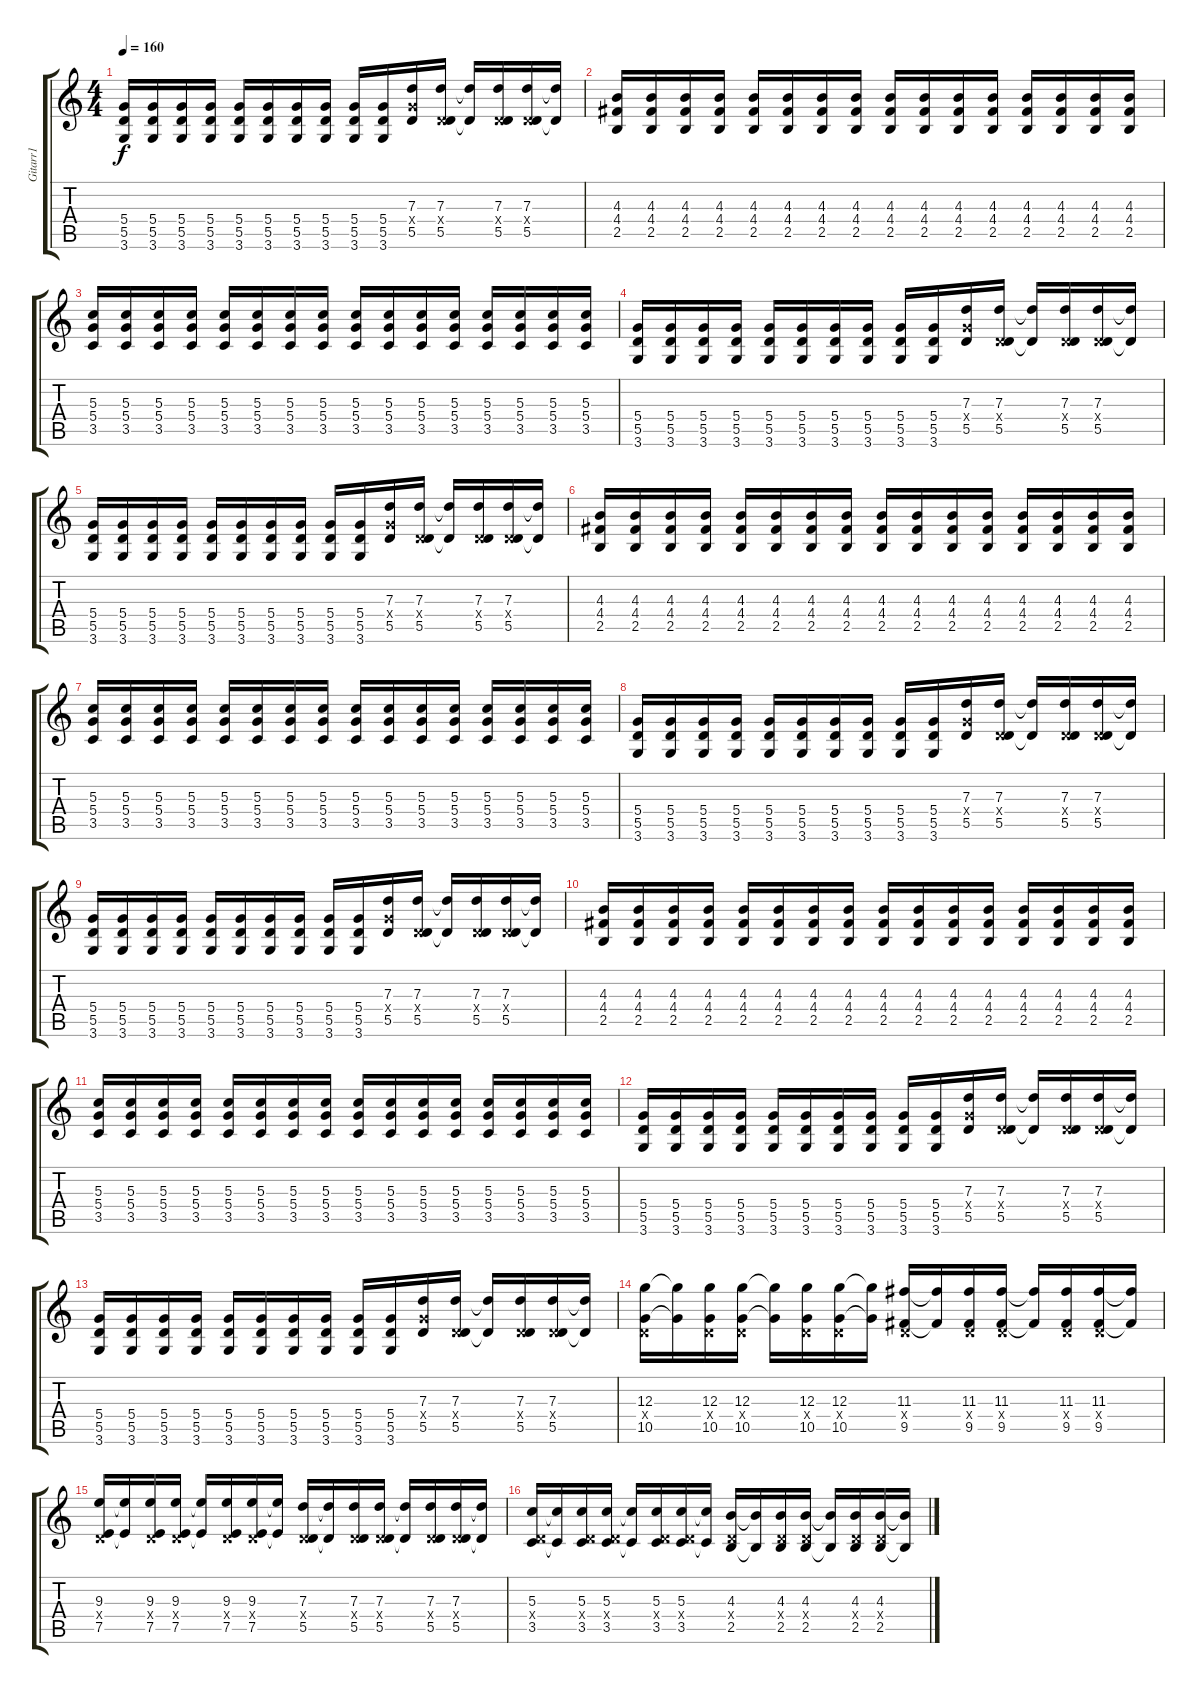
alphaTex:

\track ("Gitarr1" "Gitarr1") {instrument overdrivenguitar}
\staff {score tabs}
\tuning (E4 B3 G3 D3 A2 E2) {hide}
\ts (4 4)
\tempo 160
\clef g2
\ks c
(5.4 5.5 3.6).16{dy f} (5.4 5.5 3.6).16 (5.4 5.5 3.6).16 (5.4 5.5 3.6).16 (5.4 5.5 3.6).16 (5.4 5.5 3.6).16 (5.4 5.5 3.6).16 (5.4 5.5 3.6).16 (5.4 5.5 3.6).16 (5.4 5.5 3.6).16 (7.3 5.4{x} 5.5).16 (7.3 0.4{x} 5.5).16 (7.3{t} 5.5{t}).16 (7.3 0.4{x} 5.5).16 (7.3 0.4{x} 5.5).16 (7.3{t} 5.5{t}).16 |
(4.3 4.4 2.5).16 (4.3 4.4 2.5).16 (4.3 4.4 2.5).16 (4.3 4.4 2.5).16 (4.3 4.4 2.5).16 (4.3 4.4 2.5).16 (4.3 4.4 2.5).16 (4.3 4.4 2.5).16 (4.3 4.4 2.5).16 (4.3 4.4 2.5).16 (4.3 4.4 2.5).16 (4.3 4.4 2.5).16 (4.3 4.4 2.5).16 (4.3 4.4 2.5).16 (4.3 4.4 2.5).16 (4.3 4.4 2.5).16 |
(5.3 5.4 3.5).16 (5.3 5.4 3.5).16 (5.3 5.4 3.5).16 (5.3 5.4 3.5).16 (5.3 5.4 3.5).16 (5.3 5.4 3.5).16 (5.3 5.4 3.5).16 (5.3 5.4 3.5).16 (5.3 5.4 3.5).16 (5.3 5.4 3.5).16 (5.3 5.4 3.5).16 (5.3 5.4 3.5).16 (5.3 5.4 3.5).16 (5.3 5.4 3.5).16 (5.3 5.4 3.5).16 (5.3 5.4 3.5).16 |
(5.4 5.5 3.6).16 (5.4 5.5 3.6).16 (5.4 5.5 3.6).16 (5.4 5.5 3.6).16 (5.4 5.5 3.6).16 (5.4 5.5 3.6).16 (5.4 5.5 3.6).16 (5.4 5.5 3.6).16 (5.4 5.5 3.6).16 (5.4 5.5 3.6).16 (7.3 5.4{x} 5.5).16 (7.3 0.4{x} 5.5).16 (7.3{t} 5.5{t}).16 (7.3 0.4{x} 5.5).16 (7.3 0.4{x} 5.5).16 (7.3{t} 5.5{t}).16 |
(5.4 5.5 3.6).16 (5.4 5.5 3.6).16 (5.4 5.5 3.6).16 (5.4 5.5 3.6).16 (5.4 5.5 3.6).16 (5.4 5.5 3.6).16 (5.4 5.5 3.6).16 (5.4 5.5 3.6).16 (5.4 5.5 3.6).16 (5.4 5.5 3.6).16 (7.3 5.4{x} 5.5).16 (7.3 0.4{x} 5.5).16 (7.3{t} 5.5{t}).16 (7.3 0.4{x} 5.5).16 (7.3 0.4{x} 5.5).16 (7.3{t} 5.5{t}).16 |
(4.3 4.4 2.5).16 (4.3 4.4 2.5).16 (4.3 4.4 2.5).16 (4.3 4.4 2.5).16 (4.3 4.4 2.5).16 (4.3 4.4 2.5).16 (4.3 4.4 2.5).16 (4.3 4.4 2.5).16 (4.3 4.4 2.5).16 (4.3 4.4 2.5).16 (4.3 4.4 2.5).16 (4.3 4.4 2.5).16 (4.3 4.4 2.5).16 (4.3 4.4 2.5).16 (4.3 4.4 2.5).16 (4.3 4.4 2.5).16 |
(5.3 5.4 3.5).16 (5.3 5.4 3.5).16 (5.3 5.4 3.5).16 (5.3 5.4 3.5).16 (5.3 5.4 3.5).16 (5.3 5.4 3.5).16 (5.3 5.4 3.5).16 (5.3 5.4 3.5).16 (5.3 5.4 3.5).16 (5.3 5.4 3.5).16 (5.3 5.4 3.5).16 (5.3 5.4 3.5).16 (5.3 5.4 3.5).16 (5.3 5.4 3.5).16 (5.3 5.4 3.5).16 (5.3 5.4 3.5).16 |
(5.4 5.5 3.6).16 (5.4 5.5 3.6).16 (5.4 5.5 3.6).16 (5.4 5.5 3.6).16 (5.4 5.5 3.6).16 (5.4 5.5 3.6).16 (5.4 5.5 3.6).16 (5.4 5.5 3.6).16 (5.4 5.5 3.6).16 (5.4 5.5 3.6).16 (7.3 5.4{x} 5.5).16 (7.3 0.4{x} 5.5).16 (7.3{t} 5.5{t}).16 (7.3 0.4{x} 5.5).16 (7.3 0.4{x} 5.5).16 (7.3{t} 5.5{t}).16 |
(5.4 5.5 3.6).16 (5.4 5.5 3.6).16 (5.4 5.5 3.6).16 (5.4 5.5 3.6).16 (5.4 5.5 3.6).16 (5.4 5.5 3.6).16 (5.4 5.5 3.6).16 (5.4 5.5 3.6).16 (5.4 5.5 3.6).16 (5.4 5.5 3.6).16 (7.3 5.4{x} 5.5).16 (7.3 0.4{x} 5.5).16 (7.3{t} 5.5{t}).16 (7.3 0.4{x} 5.5).16 (7.3 0.4{x} 5.5).16 (7.3{t} 5.5{t}).16 |
(4.3 4.4 2.5).16 (4.3 4.4 2.5).16 (4.3 4.4 2.5).16 (4.3 4.4 2.5).16 (4.3 4.4 2.5).16 (4.3 4.4 2.5).16 (4.3 4.4 2.5).16 (4.3 4.4 2.5).16 (4.3 4.4 2.5).16 (4.3 4.4 2.5).16 (4.3 4.4 2.5).16 (4.3 4.4 2.5).16 (4.3 4.4 2.5).16 (4.3 4.4 2.5).16 (4.3 4.4 2.5).16 (4.3 4.4 2.5).16 |
(5.3 5.4 3.5).16 (5.3 5.4 3.5).16 (5.3 5.4 3.5).16 (5.3 5.4 3.5).16 (5.3 5.4 3.5).16 (5.3 5.4 3.5).16 (5.3 5.4 3.5).16 (5.3 5.4 3.5).16 (5.3 5.4 3.5).16 (5.3 5.4 3.5).16 (5.3 5.4 3.5).16 (5.3 5.4 3.5).16 (5.3 5.4 3.5).16 (5.3 5.4 3.5).16 (5.3 5.4 3.5).16 (5.3 5.4 3.5).16 |
(5.4 5.5 3.6).16 (5.4 5.5 3.6).16 (5.4 5.5 3.6).16 (5.4 5.5 3.6).16 (5.4 5.5 3.6).16 (5.4 5.5 3.6).16 (5.4 5.5 3.6).16 (5.4 5.5 3.6).16 (5.4 5.5 3.6).16 (5.4 5.5 3.6).16 (7.3 5.4{x} 5.5).16 (7.3 0.4{x} 5.5).16 (7.3{t} 5.5{t}).16 (7.3 0.4{x} 5.5).16 (7.3 0.4{x} 5.5).16 (7.3{t} 5.5{t}).16 |
(5.4 5.5 3.6).16 (5.4 5.5 3.6).16 (5.4 5.5 3.6).16 (5.4 5.5 3.6).16 (5.4 5.5 3.6).16 (5.4 5.5 3.6).16 (5.4 5.5 3.6).16 (5.4 5.5 3.6).16 (5.4 5.5 3.6).16 (5.4 5.5 3.6).16 (7.3 5.4{x} 5.5).16 (7.3 0.4{x} 5.5).16 (7.3{t} 5.5{t}).16 (7.3 0.4{x} 5.5).16 (7.3 0.4{x} 5.5).16 (7.3{t} 5.5{t}).16 |
(12.3 0.4{x} 10.5).16 (12.3{t} 10.5{t}).16 (12.3 0.4{x} 10.5).16 (12.3 0.4{x} 10.5).16 (12.3{t} 10.5{t}).16 (12.3 0.4{x} 10.5).16 (12.3 0.4{x} 10.5).16 (12.3{t} 10.5{t}).16 (11.3 0.4{x} 9.5).16 (11.3{t} 9.5{t}).16 (11.3 0.4{x} 9.5).16 (11.3 0.4{x} 9.5).16 (11.3{t} 9.5{t}).16 (11.3 0.4{x} 9.5).16 (11.3 0.4{x} 9.5).16 (11.3{t} 9.5{t}).16 |
(9.3 0.4{x} 7.5).16 (9.3{t} 7.5{t}).16 (9.3 0.4{x} 7.5).16 (9.3 0.4{x} 7.5).16 (9.3{t} 7.5{t}).16 (9.3 0.4{x} 7.5).16 (9.3 0.4{x} 7.5).16 (9.3{t} 7.5{t}).16 (7.3 0.4{x} 5.5).16 (7.3{t} 5.5{t}).16 (7.3 0.4{x} 5.5).16 (7.3 0.4{x} 5.5).16 (7.3{t} 5.5{t}).16 (7.3 0.4{x} 5.5).16 (7.3 0.4{x} 5.5).16 (7.3{t} 5.5{t}).16 |
(5.3 0.4{x} 3.5).16 (5.3{t} 3.5{t}).16 (5.3 0.4{x} 3.5).16 (5.3 0.4{x} 3.5).16 (5.3{t} 3.5{t}).16 (5.3 0.4{x} 3.5).16 (5.3 0.4{x} 3.5).16 (5.3{t} 3.5{t}).16 (4.3 0.4{x} 2.5).16 (4.3{t} 2.5{t}).16 (4.3 0.4{x} 2.5).16 (4.3 0.4{x} 2.5).16 (4.3{t} 2.5{t}).16 (4.3 0.4{x} 2.5).16 (4.3 0.4{x} 2.5).16 (4.3{t} 2.5{t}).16
